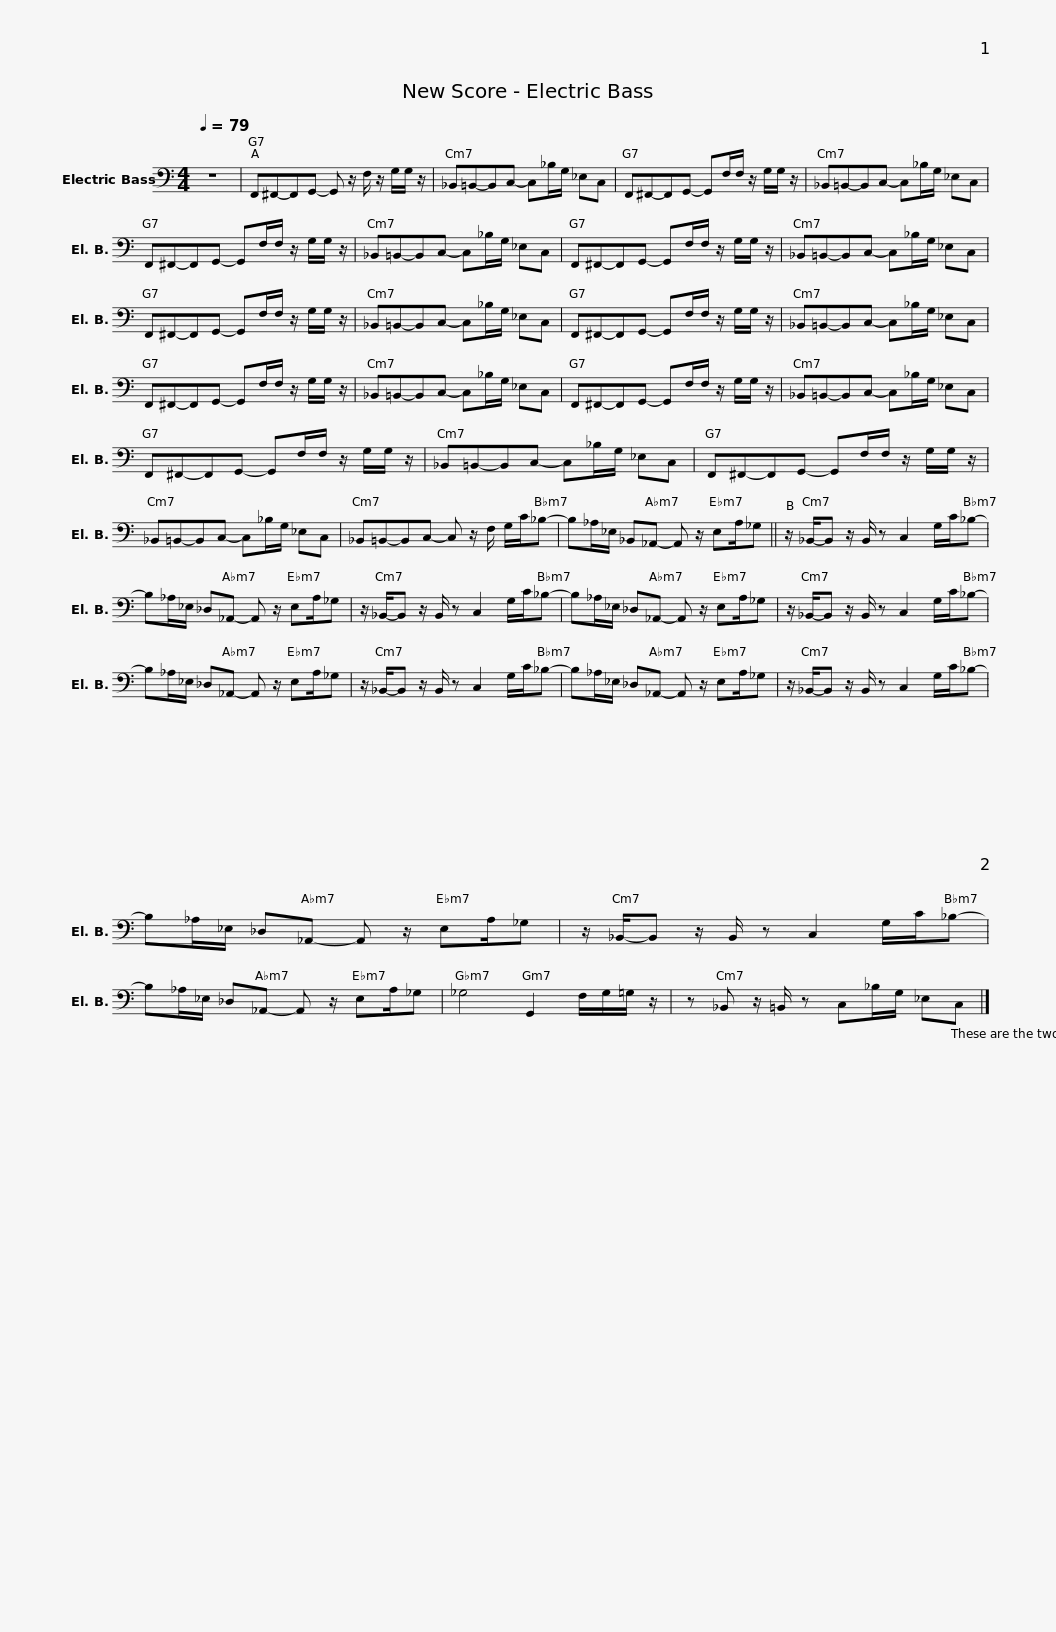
X:1
L:1/8
Q:1/4=79
M:4/4
I:linebreak $
K:C
V:1 bass transpose=-12
V:1
 z8 | F,,^F,,-F,,G,,- G,, z/ F,/ z/ G,/G,/ z/ | _B,,=B,,-B,,C,- C,_B,/G,/ _E,C, | F,,^F,,-F,,G,,- G,,F,/F,/ z/ G,/G,/ z/ |$ _B,,=B,,-B,,C,- C,_B,/G,/ _E,C, | %5
 F,,^F,,-F,,G,,- G,,F,/F,/ z/ G,/G,/ z/ | _B,,=B,,-B,,C,- C,_B,/G,/ _E,C, | F,,^F,,-F,,G,,- G,,F,/F,/ z/ G,/G,/ z/ |$ _B,,=B,,-B,,C,- C,_B,/G,/ _E,C, | F,,^F,,-F,,G,,- G,,F,/F,/ z/ G,/G,/ z/ | %10
 _B,,=B,,-B,,C,- C,_B,/G,/ _E,C, | F,,^F,,-F,,G,,- G,,F,/F,/ z/ G,/G,/ z/ |$ _B,,=B,,-B,,C,- C,_B,/G,/ _E,C, | F,,^F,,-F,,G,,- G,,F,/F,/ z/ G,/G,/ z/ | _B,,=B,,-B,,C,- C,_B,/G,/ _E,C, | %15
 F,,^F,,-F,,G,,- G,,F,/F,/ z/ G,/G,/ z/ |$ _B,,=B,,-B,,C,- C,_B,/G,/ _E,C, | F,,^F,,-F,,G,,- G,,F,/F,/ z/ G,/G,/ z/ | _B,,=B,,-B,,C,- C,_B,/G,/ _E,C, | F,,^F,,-F,,G,,- G,,F,/F,/ z/ G,/G,/ z/ |$ %20
 _B,,=B,,-B,,C,- C,_B,/G,/ _E,C, | _B,,=B,,-B,,C,- C, z/ F,/ G,/C/_B,- | B,_A,/_E,/ _B,,_A,,- A,, z/ E,A,/_G, || z/ _B,,/-B,, z/ B,,/ z C,2 G,/C/_B,- |$ B,_A,/_E,/ _D,_A,,- A,, z/ E,A,/_G, | %25
 z/ _B,,/-B,, z/ B,,/ z C,2 G,/C/_B,- | B,_A,/_E,/ _D,_A,,- A,, z/ E,A,/_G, | z/ _B,,/-B,, z/ B,,/ z C,2 G,/C/_B,- |$ B,_A,/_E,/ _D,_A,,- A,, z/ E,A,/_G, | z/ _B,,/-B,, z/ B,,/ z C,2 G,/C/_B,- | %30
 B,_A,/_E,/ _D,_A,,- A,, z/ E,A,/_G, | z/ _B,,/-B,, z/ B,,/ z C,2 G,/C/_B,- |$ B,_A,/_E,/ _D,_A,,- A,, z/ E,A,/_G, | z/ _B,,/-B,, z/ B,,/ z C,2 G,/C/_B,- | B,_A,/_E,/ _D,_A,,- A,, z/ E,A,/_G, | %35
 _G,4 G,,2 F,/G,/=G,/ z/ |$ z _B,, z/ =B,,/ z C,_B,/G,/ _E,C, |] %37
